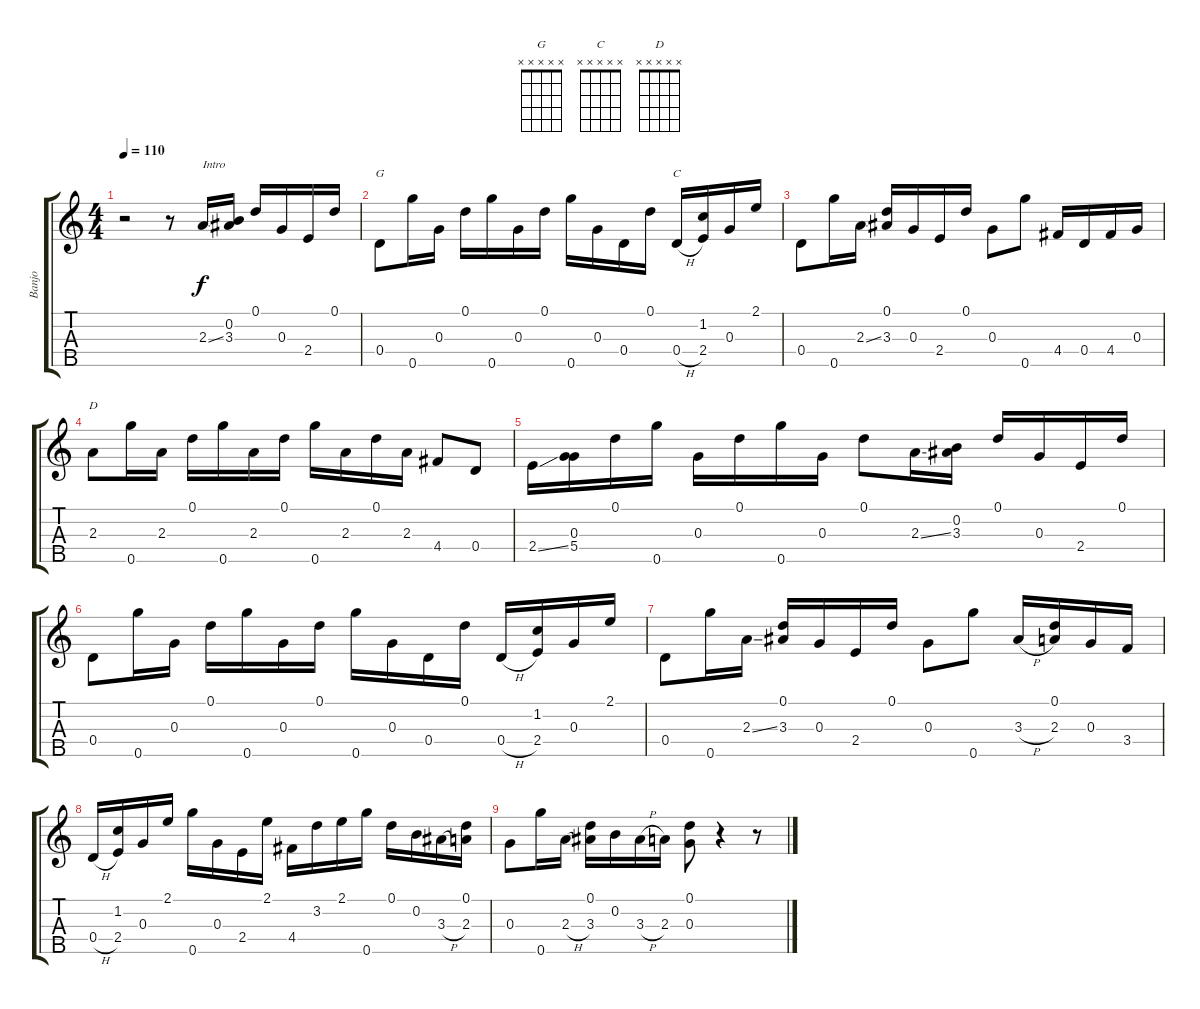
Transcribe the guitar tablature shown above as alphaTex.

\track ("Banjo" "Banjo") {instrument banjo}
\staff {score tabs}
\tuning (D4 B3 G3 D3 G4) {hide}
\displaytranspose 12
\chord ("G" x x x x x)
\chord ("C" x x x x x)
\chord ("D" x x x x x)
\ts (4 4)
\tempo 110
\clef g2
\ks c
r.2{dy f instrument banjo} r.8 2.3{ss}.16{txt "Intro"} (0.2 3.3).16 0.1.16 0.3.16 2.4.16 0.1.16 |
0.4.8{ch "G"} 0.5.16 0.3.16 0.1.16 0.5.16 0.3.16 0.1.16 0.5.16 0.3.16 0.4.16 0.1.16 0.4{h}.16{ch "C"} (1.2 2.4).16 0.3.16 2.1.16 |
0.4.8 0.5.16 2.3{ss}.16 (0.1 3.3).16 0.3.16 2.4.16 0.1.16 0.3.8 0.5.8 4.4.16 0.4.16 4.4.16 0.3.16 |
2.3.8{ch "D"} 0.5.16 2.3.16 0.1.16 0.5.16 2.3.16 0.1.16 0.5.16 2.3.16 0.1.16 2.3.16 4.4.8 0.4.8 |
2.4{ss}.16 (0.3 5.4).16 0.1.16 0.5.16 0.3.16 0.1.16 0.5.16 0.3.16 0.1.8 2.3{ss}.16 (0.2 3.3).16 0.1.16 0.3.16 2.4.16 0.1.16 |
0.4.8 0.5.16 0.3.16 0.1.16 0.5.16 0.3.16 0.1.16 0.5.16 0.3.16 0.4.16 0.1.16 0.4{h}.16 (1.2 2.4).16 0.3.16 2.1.16 |
0.4.8 0.5.16 2.3{ss}.16 (0.1 3.3).16 0.3.16 2.4.16 0.1.16 0.3.8 0.5.8 3.3{h}.16 (0.1 2.3).16 0.3.16 3.4.16 |
0.4{h}.16 (1.2 2.4).16 0.3.16 2.1.16 0.5.16 0.3.16 2.4.16 2.1.16 4.4.16 3.2.16 2.1.16 0.5.16 0.1.16 0.2.16 3.3{h}.16 (0.1 2.3).16 |
0.3.8 0.5.16 2.3{h}.16 (0.1 3.3).16 0.2.16 3.3{h}.16 2.3.16 (0.1 0.3).8 r.4 r.8
